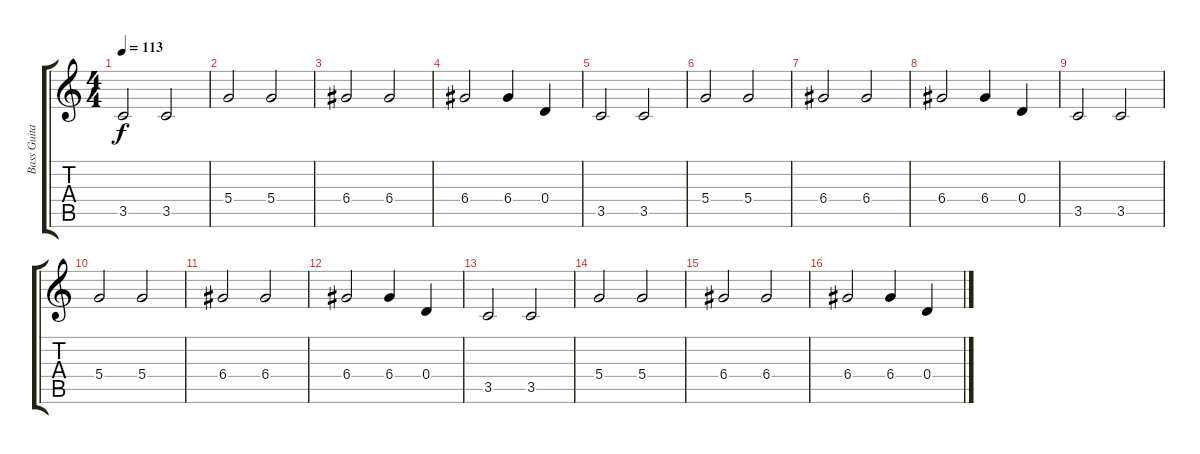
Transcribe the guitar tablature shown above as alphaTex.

\track ("Bass Guitar" "Bass Guita") {instrument electricbassfinger}
\staff {score tabs}
\tuning (E4 B3 G3 D3 A2 E2) {hide}
\ts (4 4)
\tempo 113
\clef g2
\ks c
3.5.2{dy f} 3.5.2 |
5.4.2 5.4.2 |
6.4.2 6.4.2 |
6.4.2 6.4.4 0.4.4 |
3.5.2 3.5.2 |
5.4.2 5.4.2 |
6.4.2 6.4.2 |
6.4.2 6.4.4 0.4.4 |
3.5.2 3.5.2 |
5.4.2 5.4.2 |
6.4.2 6.4.2 |
6.4.2 6.4.4 0.4.4 |
3.5.2 3.5.2 |
5.4.2 5.4.2 |
6.4.2 6.4.2 |
6.4.2 6.4.4 0.4.4
